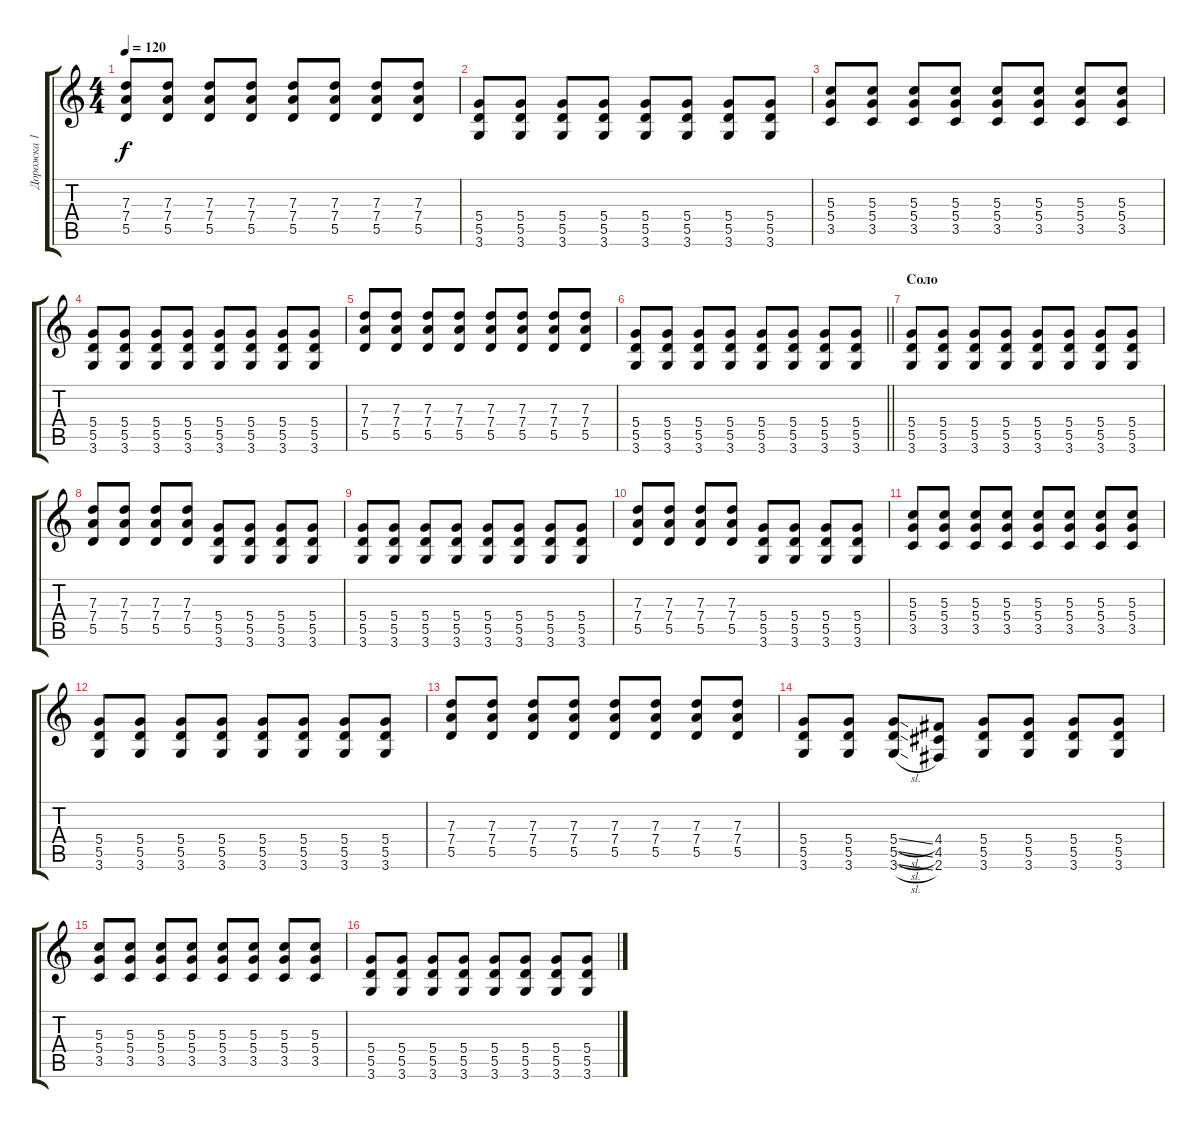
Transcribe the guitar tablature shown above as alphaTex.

\track ("Дорожка 1" "Дорожка 1") {instrument distortionguitar}
\staff {score tabs}
\tuning (E4 B3 G3 D3 A2 E2) {hide}
\ts (4 4)
\tempo 120
\clef g2
\ks c
(7.3 7.4 5.5).8{dy f} (7.3 7.4 5.5).8 (7.3 7.4 5.5).8 (7.3 7.4 5.5).8 (7.3 7.4 5.5).8 (7.3 7.4 5.5).8 (7.3 7.4 5.5).8 (7.3 7.4 5.5).8 |
(5.4 5.5 3.6).8 (5.4 5.5 3.6).8 (5.4 5.5 3.6).8 (5.4 5.5 3.6).8 (5.4 5.5 3.6).8 (5.4 5.5 3.6).8 (5.4 5.5 3.6).8 (5.4 5.5 3.6).8 |
(5.3 5.4 3.5).8 (5.3 5.4 3.5).8 (5.3 5.4 3.5).8 (5.3 5.4 3.5).8 (5.3 5.4 3.5).8 (5.3 5.4 3.5).8 (5.3 5.4 3.5).8 (5.3 5.4 3.5).8 |
(5.4 5.5 3.6).8 (5.4 5.5 3.6).8 (5.4 5.5 3.6).8 (5.4 5.5 3.6).8 (5.4 5.5 3.6).8 (5.4 5.5 3.6).8 (5.4 5.5 3.6).8 (5.4 5.5 3.6).8 |
(7.3 7.4 5.5).8 (7.3 7.4 5.5).8 (7.3 7.4 5.5).8 (7.3 7.4 5.5).8 (7.3 7.4 5.5).8 (7.3 7.4 5.5).8 (7.3 7.4 5.5).8 (7.3 7.4 5.5).8 |
\barLineRight lightlight
(5.4 5.5 3.6).8 (5.4 5.5 3.6).8 (5.4 5.5 3.6).8 (5.4 5.5 3.6).8 (5.4 5.5 3.6).8 (5.4 5.5 3.6).8 (5.4 5.5 3.6).8 (5.4 5.5 3.6).8 |
\section ("" "Соло")
(5.4 5.5 3.6).8 (5.4 5.5 3.6).8 (5.4 5.5 3.6).8 (5.4 5.5 3.6).8 (5.4 5.5 3.6).8 (5.4 5.5 3.6).8 (5.4 5.5 3.6).8 (5.4 5.5 3.6).8 |
(7.3 7.4 5.5).8 (7.3 7.4 5.5).8 (7.3 7.4 5.5).8 (7.3 7.4 5.5).8 (5.4 5.5 3.6).8 (5.4 5.5 3.6).8 (5.4 5.5 3.6).8 (5.4 5.5 3.6).8 |
(5.4 5.5 3.6).8 (5.4 5.5 3.6).8 (5.4 5.5 3.6).8 (5.4 5.5 3.6).8 (5.4 5.5 3.6).8 (5.4 5.5 3.6).8 (5.4 5.5 3.6).8 (5.4 5.5 3.6).8 |
(7.3 7.4 5.5).8 (7.3 7.4 5.5).8 (7.3 7.4 5.5).8 (7.3 7.4 5.5).8 (5.4 5.5 3.6).8 (5.4 5.5 3.6).8 (5.4 5.5 3.6).8 (5.4 5.5 3.6).8 |
(5.3 5.4 3.5).8 (5.3 5.4 3.5).8 (5.3 5.4 3.5).8 (5.3 5.4 3.5).8 (5.3 5.4 3.5).8 (5.3 5.4 3.5).8 (5.3 5.4 3.5).8 (5.3 5.4 3.5).8 |
(5.4 5.5 3.6).8 (5.4 5.5 3.6).8 (5.4 5.5 3.6).8 (5.4 5.5 3.6).8 (5.4 5.5 3.6).8 (5.4 5.5 3.6).8 (5.4 5.5 3.6).8 (5.4 5.5 3.6).8 |
(7.3 7.4 5.5).8 (7.3 7.4 5.5).8 (7.3 7.4 5.5).8 (7.3 7.4 5.5).8 (7.3 7.4 5.5).8 (7.3 7.4 5.5).8 (7.3 7.4 5.5).8 (7.3 7.4 5.5).8 |
(5.4 5.5 3.6).8 (5.4 5.5 3.6).8 (5.4{sl} 5.5{sl} 3.6{sl}).8 (4.4 4.5 2.6).8 (5.4 5.5 3.6).8 (5.4 5.5 3.6).8 (5.4 5.5 3.6).8 (5.4 5.5 3.6).8 |
(5.3 5.4 3.5).8 (5.3 5.4 3.5).8 (5.3 5.4 3.5).8 (5.3 5.4 3.5).8 (5.3 5.4 3.5).8 (5.3 5.4 3.5).8 (5.3 5.4 3.5).8 (5.3 5.4 3.5).8 |
(5.4 5.5 3.6).8 (5.4 5.5 3.6).8 (5.4 5.5 3.6).8 (5.4 5.5 3.6).8 (5.4 5.5 3.6).8 (5.4 5.5 3.6).8 (5.4 5.5 3.6).8 (5.4 5.5 3.6).8
